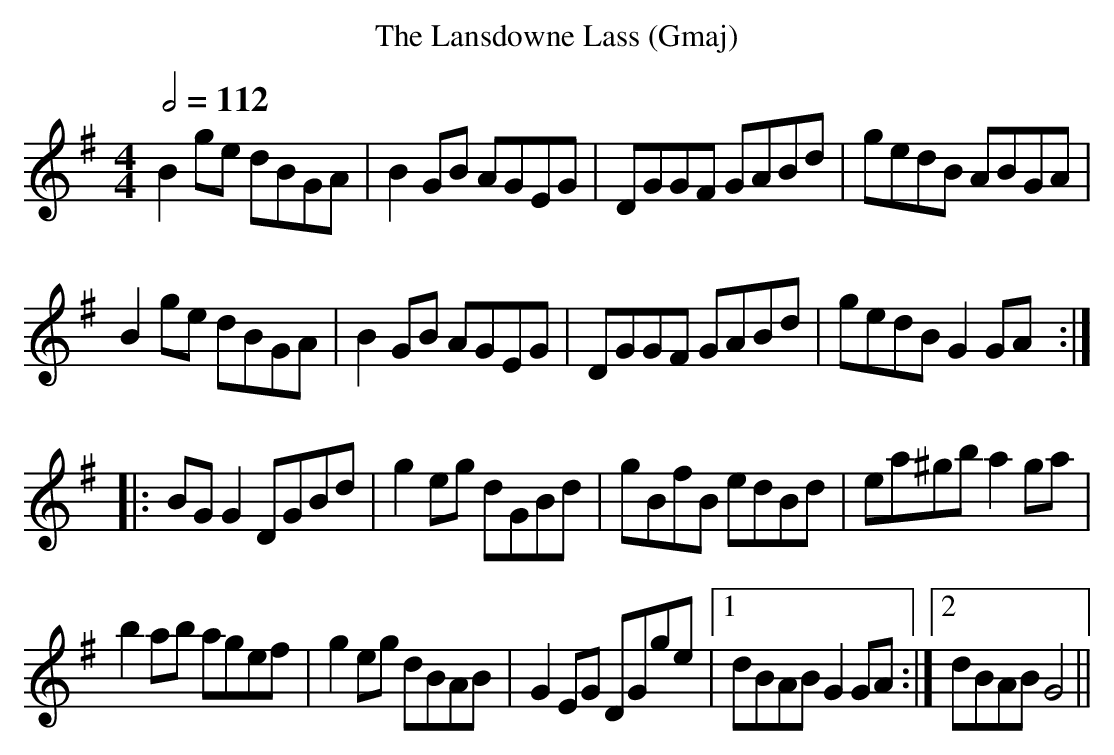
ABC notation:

X:1
T:The Lansdowne Lass (Gmaj)
Q:1/2=112
M:4/4
L:1/8
K:Gmaj
B2ge dBGA|B2GB AGEG|DGGF GABd|gedB ABGA|
B2ge dBGA|B2GB AGEG|DGGF GABd|gedB G2GA:|
|:BGG2 DGBd|g2eg dGBd|gBfB edBd|ea^gb a2ga|
b2ab agef|g2eg dBAB|G2EG DGge|1dBAB G2GA:|2dBAB G4||
